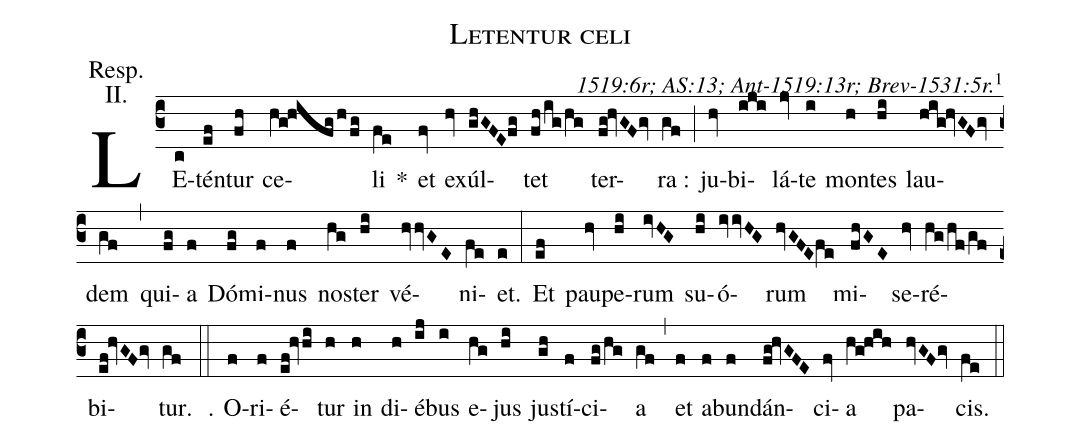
name: Letentur celi;
commentary: 1519:6r; AS:13; Ant-1519:13r; Brev-1531:5r.\footnote{88};
annotation: Resp.;
annotation: II.;
%%
(c3) LE(c)tén(ef)tur(fh) ce(hg!h@ifgh/fg)li(fe) *() et(fv) ex(hv)úl(ghGFE/0fg)tet(fh/ig/hg) ter(fg!hvGF/0gv)ra :(gf) (;)
ju(hv)bi(iji)lá(jv)te(i) mon(h)tes(hi) lau(hig!hvGF/0gv)dem(gf) (,)
qui(fg)a(f) Dó(fg)mi(f)nus(f) nos(hg)ter(hi) vé(hvvGE)ni(fe)et.(e) (:)
Et(ef) pau(hv)pe(hi)rum(ivHG) su(hi)ó(ivvHG)rum(hvGFE/0fe) mi(fhGE)se(hv)ré(hg/hf/gf)bi(ef!hvGF/0gv)tur.(gf) (::)

<i>℣.</i> O(f)ri(f)é(ef!hvhi)tur(h) in(h) di(h)é(ij)bus(i) e(hg)jus(hi) jus(gh)tí(f)ci(fg/hg)a(gf) (,)
et(f) a(f)bun(f)dán(fg!hvGFE)ci(fv)a(hg!hih) pa(hvGF/0gv)cis.(fe) (::)
